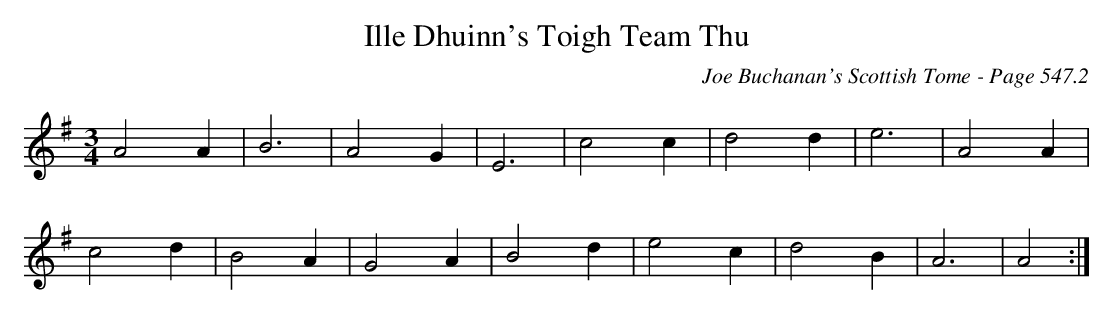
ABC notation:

X:1
T:Ille Dhuinn's Toigh Team Thu
C:Joe Buchanan's Scottish Tome - Page 547.2
L:1/4
M:3/4
K:G
A2 A | B3 | A2 G | E3 | c2 c | d2 d | e3 | A2 A |
c2 d | B2 A | G2 A | B2 d | e2 c | d2 B | A3 | A2 :|
